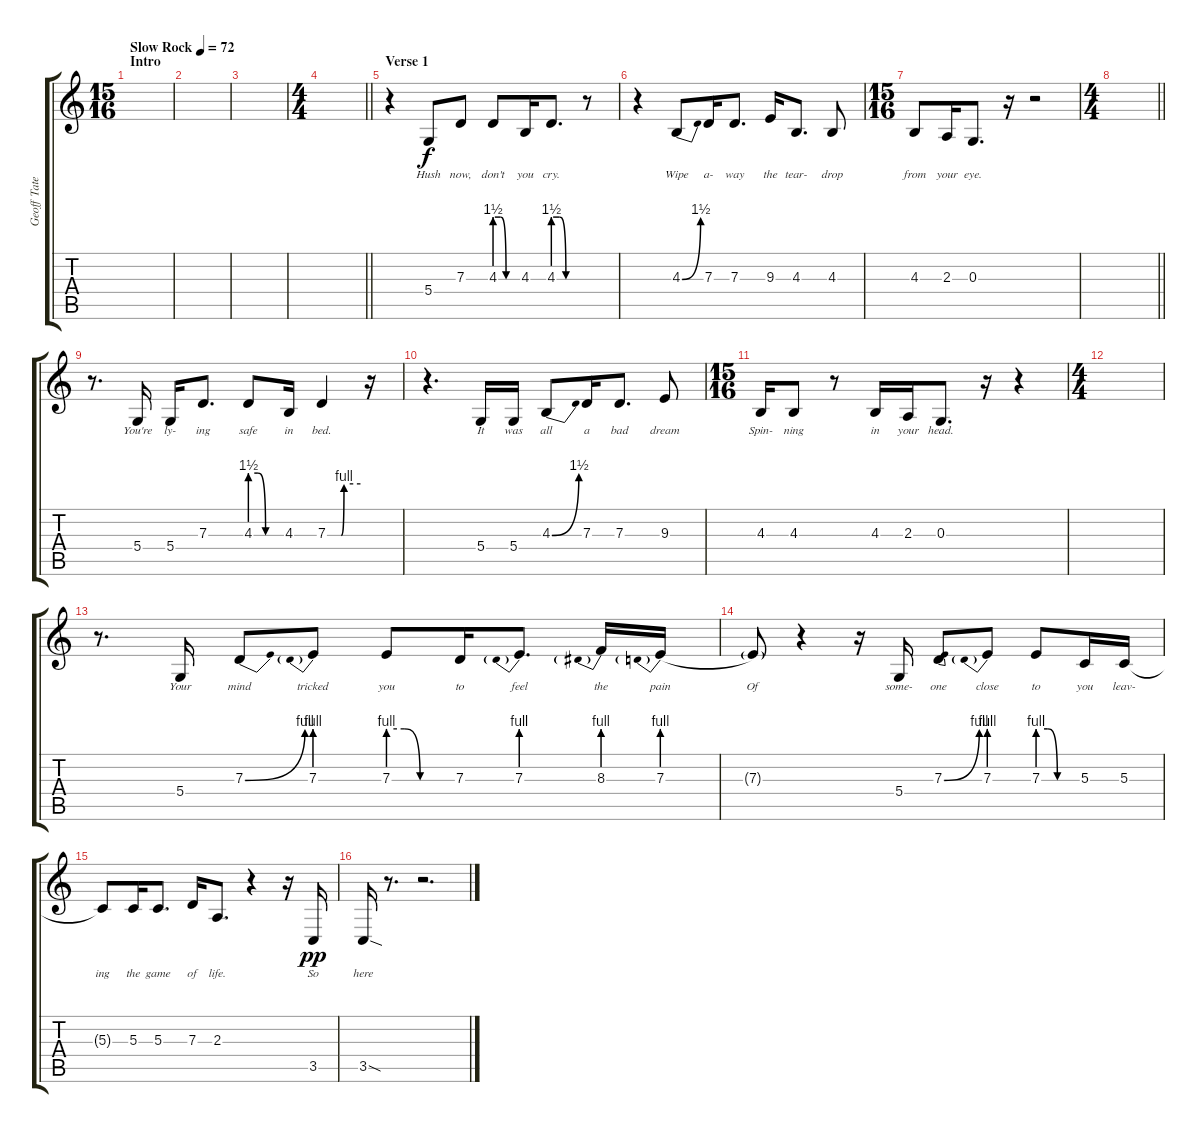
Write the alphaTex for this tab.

\track ("Geoff Tate" "Geoff Tate") {instrument clarinet}
\staff {score tabs}
\tuning (E4 B3 G3 D3 A2 E2) {hide}
\ts (15 16)
\section ("" "Intro")
\tempo (72 "Slow Rock")
\clef g2
\ks c
|
|
|
\ts (4 4)
\barLineRight lightlight
|
\section ("" "Verse 1")
r.4 5.4.8{lyrics (0 "Hush") lyrics (1 "") lyrics (2 "") lyrics (3 "") lyrics (4 "")} 7.3.8{lyrics (0 "now,") lyrics (1 "") lyrics (2 "") lyrics (3 "") lyrics (4 "")} 4.3{be (custom 0 6 15 6 30 0 60 0)}.8{lyrics (0 "don't") lyrics (1 "") lyrics (2 "") lyrics (3 "") lyrics (4 "")} 4.3.16{lyrics (0 "you") lyrics (1 "") lyrics (2 "") lyrics (3 "") lyrics (4 "")} 4.3{be (custom 0 6 15 6 30 0 60 0)}.8{d lyrics (0 "cry.") lyrics (1 "") lyrics (2 "") lyrics (3 "") lyrics (4 "")} r.8 |
r.4 4.3{be (bend 0 0 60 6)}.8{lyrics (0 "Wipe") lyrics (1 "") lyrics (2 "") lyrics (3 "") lyrics (4 "")} 7.3.16{lyrics (0 "a-") lyrics (1 "") lyrics (2 "") lyrics (3 "") lyrics (4 "")} 7.3.8{d lyrics (0 "way") lyrics (1 "") lyrics (2 "") lyrics (3 "") lyrics (4 "")} 9.3.16{lyrics (0 "the") lyrics (1 "") lyrics (2 "") lyrics (3 "") lyrics (4 "")} 4.3.8{d lyrics (0 "tear-") lyrics (1 "") lyrics (2 "") lyrics (3 "") lyrics (4 "")} 4.3.8{lyrics (0 "drop") lyrics (1 "") lyrics (2 "") lyrics (3 "") lyrics (4 "")} |
\ts (15 16)
4.3.8{lyrics (0 "from") lyrics (1 "") lyrics (2 "") lyrics (3 "") lyrics (4 "")} 2.3.16{lyrics (0 "your") lyrics (1 "") lyrics (2 "") lyrics (3 "") lyrics (4 "")} 0.3.8{d lyrics (0 "eye.") lyrics (1 "") lyrics (2 "") lyrics (3 "") lyrics (4 "")} r.16 r.2 |
\ts (4 4)
\barLineRight lightlight
|
r.8{d} 5.4.16{lyrics (0 "You're") lyrics (1 "") lyrics (2 "") lyrics (3 "") lyrics (4 "")} 5.4.16{lyrics (0 "ly-") lyrics (1 "") lyrics (2 "") lyrics (3 "") lyrics (4 "")} 7.3.8{d lyrics (0 "ing") lyrics (1 "") lyrics (2 "") lyrics (3 "") lyrics (4 "")} 4.3{be (custom 0 6 15 6 30 0 60 0)}.8{lyrics (0 "safe") lyrics (1 "") lyrics (2 "") lyrics (3 "") lyrics (4 "")} 4.3.16{lyrics (0 "in") lyrics (1 "") lyrics (2 "") lyrics (3 "") lyrics (4 "")} 7.3{be (custom 0 0 25 0 30 4 60 4)}.4{lyrics (0 "bed.") lyrics (1 "") lyrics (2 "") lyrics (3 "") lyrics (4 "")} r.16 |
r.4{d} 5.4.16{lyrics (0 "It") lyrics (1 "") lyrics (2 "") lyrics (3 "") lyrics (4 "")} 5.4.16{lyrics (0 "was") lyrics (1 "") lyrics (2 "") lyrics (3 "") lyrics (4 "")} 4.3{be (bend 0 0 60 6)}.8{lyrics (0 "all") lyrics (1 "") lyrics (2 "") lyrics (3 "") lyrics (4 "")} 7.3.16{lyrics (0 "a") lyrics (1 "") lyrics (2 "") lyrics (3 "") lyrics (4 "")} 7.3.8{d lyrics (0 "bad") lyrics (1 "") lyrics (2 "") lyrics (3 "") lyrics (4 "")} 9.3.8{lyrics (0 "dream") lyrics (1 "") lyrics (2 "") lyrics (3 "") lyrics (4 "")} |
\ts (15 16)
4.3.16{lyrics (0 "Spin-") lyrics (1 "") lyrics (2 "") lyrics (3 "") lyrics (4 "")} 4.3.8{lyrics (0 "ning") lyrics (1 "") lyrics (2 "") lyrics (3 "") lyrics (4 "")} r.8 4.3.16{lyrics (0 "in") lyrics (1 "") lyrics (2 "") lyrics (3 "") lyrics (4 "")} 2.3.16{lyrics (0 "your") lyrics (1 "") lyrics (2 "") lyrics (3 "") lyrics (4 "")} 0.3.8{d lyrics (0 "head.") lyrics (1 "") lyrics (2 "") lyrics (3 "") lyrics (4 "")} r.16 r.4 |
\ts (4 4)
|
r.8{d} 5.4.16{lyrics (0 "Your") lyrics (1 "") lyrics (2 "") lyrics (3 "") lyrics (4 "")} 7.3{be (bend 0 0 60 4)}.8{lyrics (0 "mind") lyrics (1 "") lyrics (2 "") lyrics (3 "") lyrics (4 "")} 7.3{be (prebend 0 4 60 4)}.8{lyrics (0 "tricked") lyrics (1 "") lyrics (2 "") lyrics (3 "") lyrics (4 "")} 7.3{be (custom 0 4 15 4 30 0 60 0)}.8{lyrics (0 "you") lyrics (1 "") lyrics (2 "") lyrics (3 "") lyrics (4 "")} 7.3.16{lyrics (0 "to") lyrics (1 "") lyrics (2 "") lyrics (3 "") lyrics (4 "")} 7.3{be (prebend 0 4 60 4)}.8{d lyrics (0 "feel") lyrics (1 "") lyrics (2 "") lyrics (3 "") lyrics (4 "")} 8.3{be (prebend 0 4 60 4)}.16{lyrics (0 "the") lyrics (1 "") lyrics (2 "") lyrics (3 "") lyrics (4 "")} 7.3{be (prebend 0 4 60 4)}.16{lyrics (0 "pain") lyrics (1 "") lyrics (2 "") lyrics (3 "") lyrics (4 "")} |
7.3{t}.8{lyrics (0 "Of") lyrics (1 "") lyrics (2 "") lyrics (3 "") lyrics (4 "")} r.4 r.16 5.4.16{lyrics (0 "some-") lyrics (1 "") lyrics (2 "") lyrics (3 "") lyrics (4 "")} 7.3{be (bend 0 0 60 4)}.8{lyrics (0 "one") lyrics (1 "") lyrics (2 "") lyrics (3 "") lyrics (4 "")} 7.3{be (prebend 0 4 60 4)}.8{lyrics (0 "close") lyrics (1 "") lyrics (2 "") lyrics (3 "") lyrics (4 "")} 7.3{be (custom 0 4 15 4 30 0 60 0)}.8{lyrics (0 "to") lyrics (1 "") lyrics (2 "") lyrics (3 "") lyrics (4 "")} 5.3.16{lyrics (0 "you") lyrics (1 "") lyrics (2 "") lyrics (3 "") lyrics (4 "")} 5.3.16{lyrics (0 "leav-") lyrics (1 "") lyrics (2 "") lyrics (3 "") lyrics (4 "")} |
5.3{t}.8{lyrics (0 "ing") lyrics (1 "") lyrics (2 "") lyrics (3 "") lyrics (4 "")} 5.3.16{lyrics (0 "the") lyrics (1 "") lyrics (2 "") lyrics (3 "") lyrics (4 "")} 5.3.8{d lyrics (0 "game") lyrics (1 "") lyrics (2 "") lyrics (3 "") lyrics (4 "")} 7.3.16{lyrics (0 "of") lyrics (1 "") lyrics (2 "") lyrics (3 "") lyrics (4 "")} 2.3.8{d lyrics (0 "life.") lyrics (1 "") lyrics (2 "") lyrics (3 "") lyrics (4 "")} r.4 r.16 3.5.16{lyrics (0 "So") lyrics (1 "") lyrics (2 "") lyrics (3 "") lyrics (4 "") dy pp} |
3.5{sod}.16{lyrics (0 "here") lyrics (1 "") lyrics (2 "") lyrics (3 "") lyrics (4 "")} r.8{d} r.2{d}
